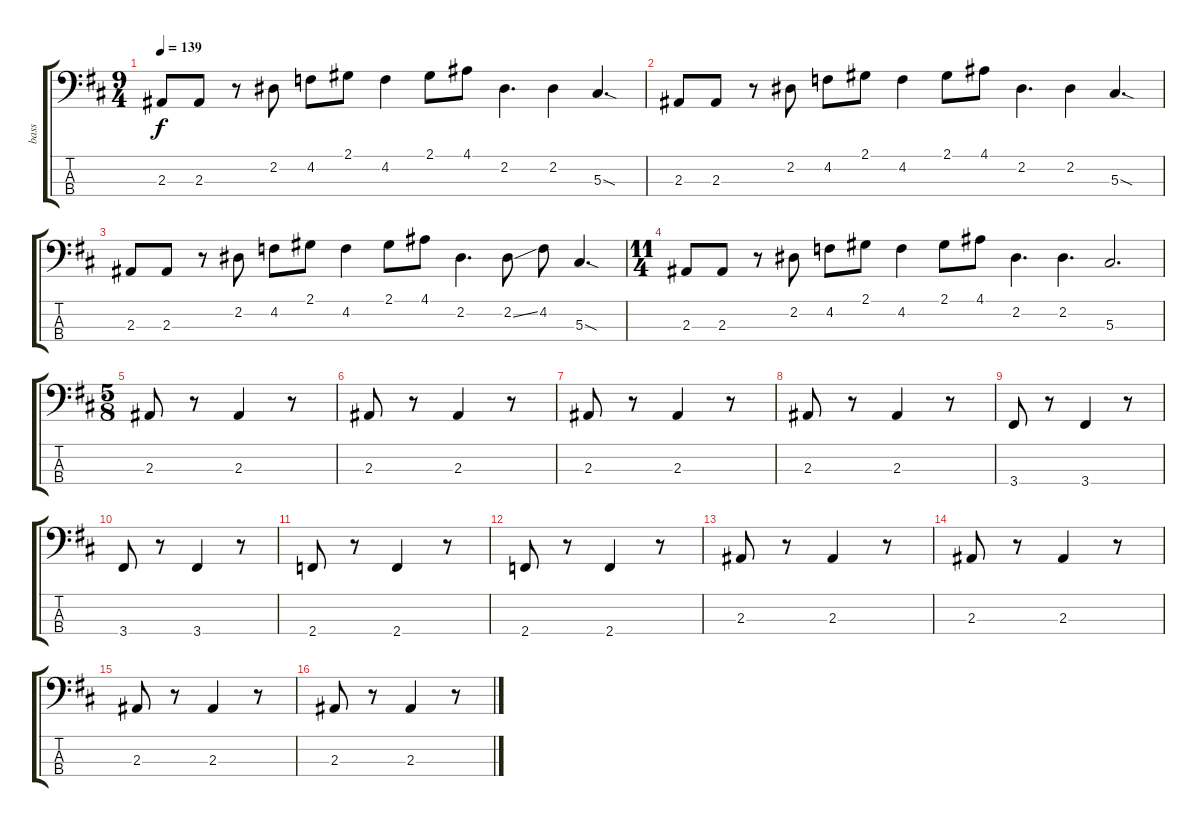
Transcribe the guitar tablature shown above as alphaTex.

\track ("bass" "bass") {instrument electricbasspick}
\staff {score tabs}
\tuning (Gb2 Db2 Ab1 Eb1) {hide}
\ts (9 4)
\tempo 139
\clef f4
\ks d
2.3.8{dy f} 2.3.8 r.8 2.2.8 4.2.8 2.1.8 4.2.4 2.1.8 4.1.8 2.2.4{d} 2.2.4 5.3{sod}.4{d} |
2.3.8 2.3.8 r.8 2.2.8 4.2.8 2.1.8 4.2.4 2.1.8 4.1.8 2.2.4{d} 2.2.4 5.3{sod}.4{d} |
2.3.8 2.3.8 r.8 2.2.8 4.2.8 2.1.8 4.2.4 2.1.8 4.1.8 2.2.4{d} 2.2{ss}.8 4.2.8 5.3{sod}.4{d} |
\ts (11 4)
2.3.8 2.3.8 r.8 2.2.8 4.2.8 2.1.8 4.2.4 2.1.8 4.1.8 2.2.4{d} 2.2.4{d} 5.3.2{d} |
\ts (5 8)
2.3.8 r.8 2.3.4 r.8 |
2.3.8 r.8 2.3.4 r.8 |
2.3.8 r.8 2.3.4 r.8 |
2.3.8 r.8 2.3.4 r.8 |
3.4.8 r.8 3.4.4 r.8 |
3.4.8 r.8 3.4.4 r.8 |
2.4.8 r.8 2.4.4 r.8 |
2.4.8 r.8 2.4.4 r.8 |
2.3.8 r.8 2.3.4 r.8 |
2.3.8 r.8 2.3.4 r.8 |
2.3.8 r.8 2.3.4 r.8 |
2.3.8 r.8 2.3.4 r.8
